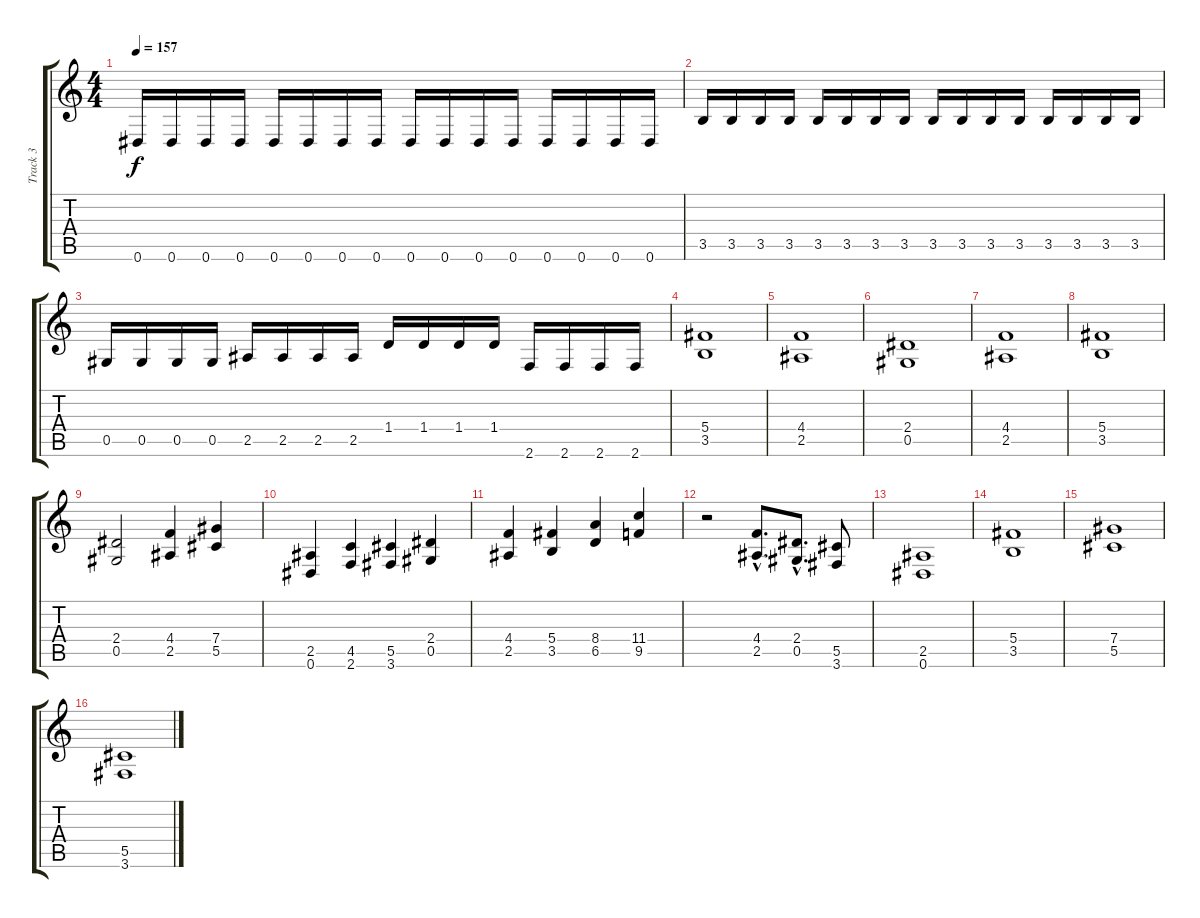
\track ("Track 3" "Track 3") {instrument distortionguitar}
\staff {score tabs}
\tuning (Eb4 Bb3 Gb3 Db3 Ab2 Eb2) {hide}
\ts (4 4)
\tempo 157
\clef g2
\ks c
0.6.16{dy f} 0.6.16 0.6.16 0.6.16 0.6.16 0.6.16 0.6.16 0.6.16 0.6.16 0.6.16 0.6.16 0.6.16 0.6.16 0.6.16 0.6.16 0.6.16 |
3.5.16 3.5.16 3.5.16 3.5.16 3.5.16 3.5.16 3.5.16 3.5.16 3.5.16 3.5.16 3.5.16 3.5.16 3.5.16 3.5.16 3.5.16 3.5.16 |
0.5.16 0.5.16 0.5.16 0.5.16 2.5.16 2.5.16 2.5.16 2.5.16 1.4.16 1.4.16 1.4.16 1.4.16 2.6.16 2.6.16 2.6.16 2.6.16 |
(5.4 3.5).1 |
(4.4 2.5).1 |
(2.4 0.5).1 |
(4.4 2.5).1 |
(5.4 3.5).1 |
(2.4 0.5).2 (4.4 2.5).4 (7.4 5.5).4 |
(2.5 0.6).4 (4.5 2.6).4 (5.5 3.6).4 (2.4 0.5).4 |
(4.4 2.5).4 (5.4 3.5).4 (8.4 6.5).4 (11.4 9.5).4 |
r.2 (4.4{hac} 2.5{hac}).8{d} (2.4{hac} 0.5{hac}).8{d} (5.5 3.6).8 |
(2.5 0.6).1 |
(5.4 3.5).1 |
(7.4 5.5).1 |
(5.5 3.6).1
